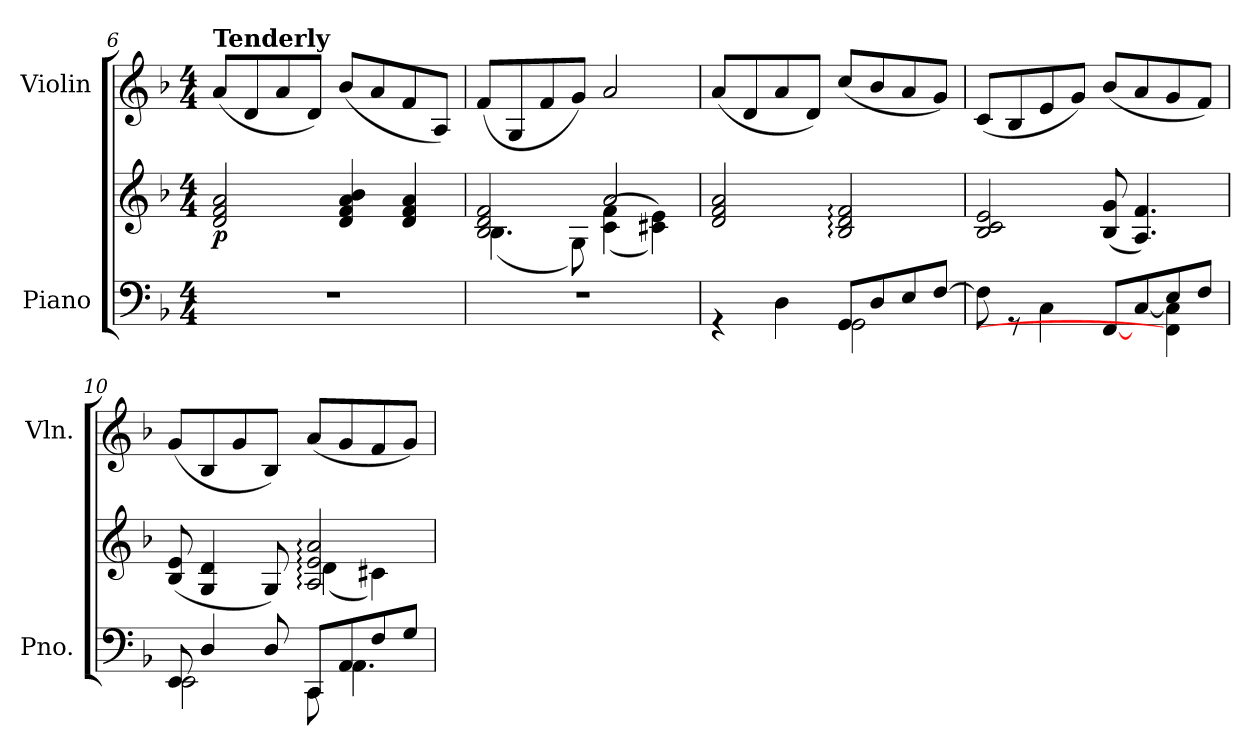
**kern	**kern	**dynam	**kern
*part2	*part2	*part2	*part1
*staff3	*staff2	*staff2/3	*staff1
*I"Piano	*	*	*I"Violin
*I'Pno.	*	*	*I'Vln.
*clefF4	*clefG2	*	*clefG2
*k[b-]	*k[b-]	*	*k[b-]
*M4/4	*M4/4	*	*M4/4
=6	=6	=6	=6
!	!	!	!LO:TX:a:B:t=Tenderly
!	!	!LO:DY:b	!
1r	2d/ 2f/ 2a/	p	(8a/L
.	.	.	8d/
.	.	.	8a/
.	.	.	8d/J)
.	4d/ 4f/ 4a/ 4b-/	.	(8b-/L
.	.	.	8a/
.	4d/ 4f/ 4a/	.	8f/
.	.	.	8A/J)
=7	=7	=7	=7
*	*^	*	*
1r	2B-/ 2d/ 2f/	(4.B-\	.	(8f/L
.	.	.	.	8G/
.	.	.	.	8f/
.	.	8G\)	.	8g/J)
.	2a/	((4c\ 4f\	.	2a/
.	.	4c#X\ 4e\))	.	.
*	*v	*v	*	*
=8	=8	=8	=8
*^	*	*	*
4rGG	2ryy	2d/ 2f/ 2a/	.	(8a/L
.	.	.	.	8d/
4D\	.	.	.	8a/
.	.	.	.	8d/J)
8GG/L	2GG\	2B-/: 2d/: 2f/:	.	(8cc/L
8D/	.	.	.	8b-/
8E/	.	.	.	8a/
[8F/J	.	.	.	8g/J)
!!LO:LB:g=z
=9	=9	=9	=9	=9
8F\]	2.ryy	2B-/ 2c/ 2e/	.	(8c/L
8rGG	.	.	.	8B-/
4C\	.	.	.	8e/
.	.	.	.	8g/J)
[8FF/L	.	(8B-/ 8g/	.	(8b-/L
[8C/	.	4.A/ 4.f/)	.	8a/
8E/	4FF\] 4C\]	.	.	8g/
8F/J	.	.	.	8f/J)
=10	=10	=10	=10	=10
*	*	*^	*	*
8EE/	2EE\	(8B-/ 8e/	2ryy	.	(8g/L
4D/	.	4G/ 4d/	.	.	8B-/
.	.	.	.	.	8g/
8D/	.	8G/)	.	.	8B-/J)
8CC/L	8CC\	2A/: 2e/: 2a/:	(4d\	.	(8a/L
8AA/	4.AA\	.	.	.	8g/
8F/	.	.	4c#X\)	.	8f/
8G/J	.	.	.	.	8g/J)
*v	*v	*	*	*	*
*	*v	*v	*	*
=	=	=	=
*-	*-	*-	*-
